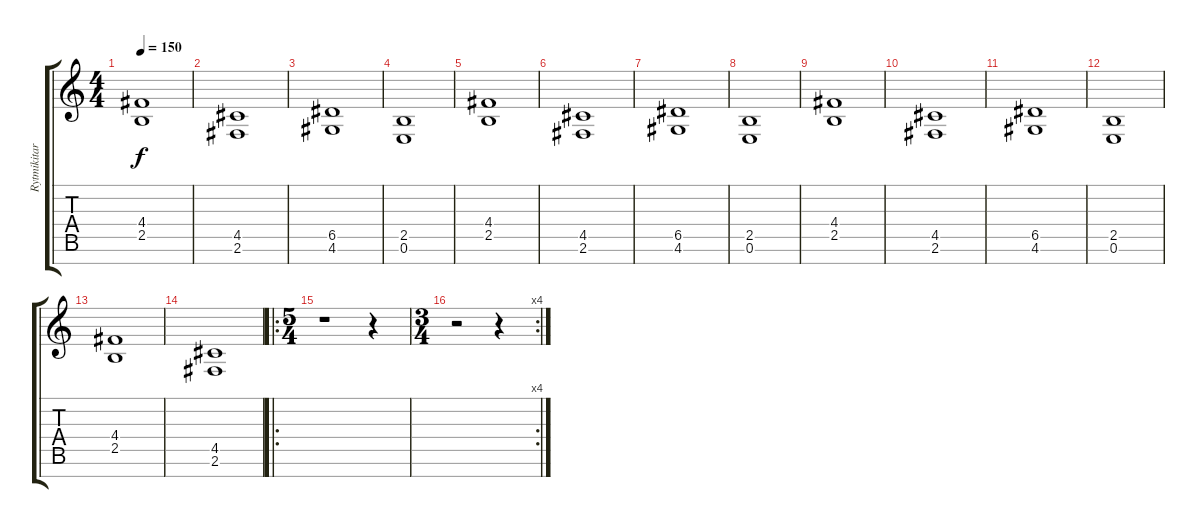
\track ("Rytmikitara" "Rytmikitar") {instrument distortionguitar}
\staff {score tabs}
\tuning (E4 B3 G3 D3 A2 E2 B1) {hide}
\ts (4 4)
\tempo 150
\clef g2
\ks c
(4.4 2.5).1{dy f} |
(4.5 2.6).1 |
(6.5 4.6).1 |
(2.5 0.6).1 |
(4.4 2.5).1 |
(4.5 2.6).1 |
(6.5 4.6).1 |
(2.5 0.6).1 |
(4.4 2.5).1 |
(4.5 2.6).1 |
(6.5 4.6).1 |
(2.5 0.6).1 |
(4.4 2.5).1 |
(4.5 2.6).1 |
\ro
\ts (5 4)
r.1 r.4 |
\rc 4
\ts (3 4)
r.2 r.4
